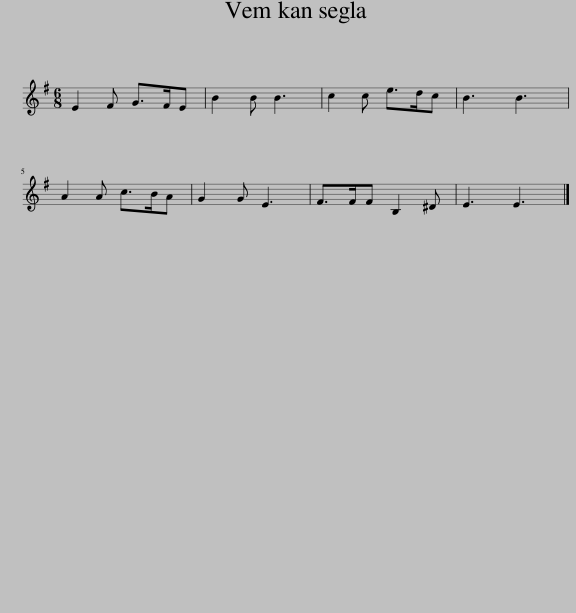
X:1
L:1/8
M:6/8
I:linebreak $
K:none
V:1 treble transpose=-2
V:1
[K:G] E2 F G>FE | B2 B B3 | c2 c e>dc | B3 B3 |$ A2 A c>BA | %5
 G2 G E3 | F>FF B,2 ^D | E3 E3 |] %8
